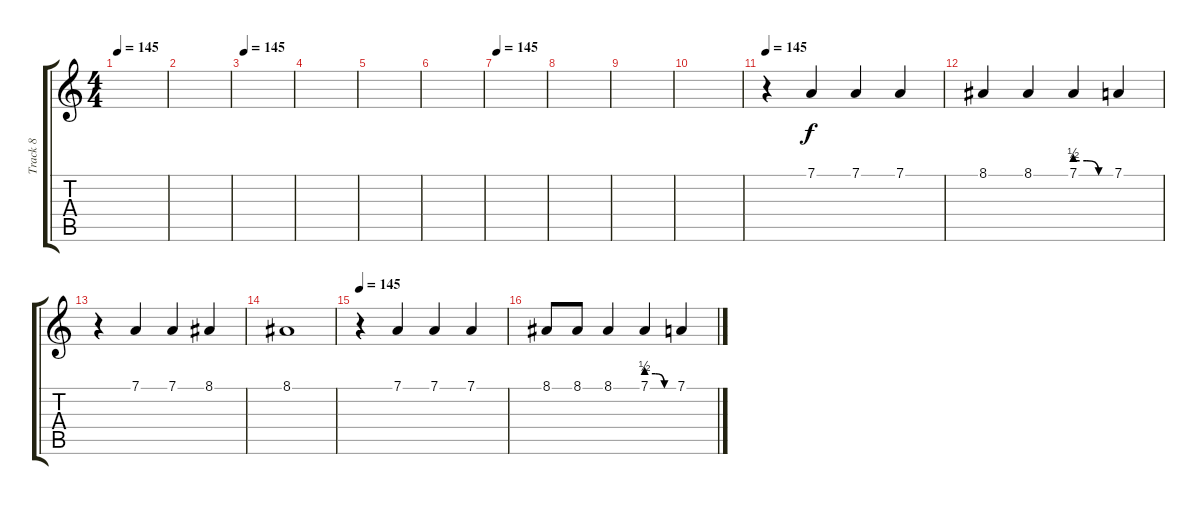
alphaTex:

\track ("Track 8" "Track 8") {instrument choiraahs}
\staff {score tabs}
\tuning (D4 A3 F3 C3 G2 D2) {hide}
\ts (4 4)
\tempo 145
\clef g2
\ks c
|
|
\tempo 145
|
|
|
|
\tempo 145
|
|
|
|
\tempo 145
r.4 7.1.4 7.1.4 7.1.4 |
8.1.4 8.1.4 7.1{be (custom 0 2 20 2 40 0 60 0)}.4 7.1.4 |
r.4 7.1.4 7.1.4 8.1.4 |
8.1.1 |
\tempo 145
r.4 7.1.4 7.1.4 7.1.4 |
8.1.8 8.1.8 8.1.4 7.1{be (custom 0 2 20 2 40 0 60 0)}.4 7.1.4
